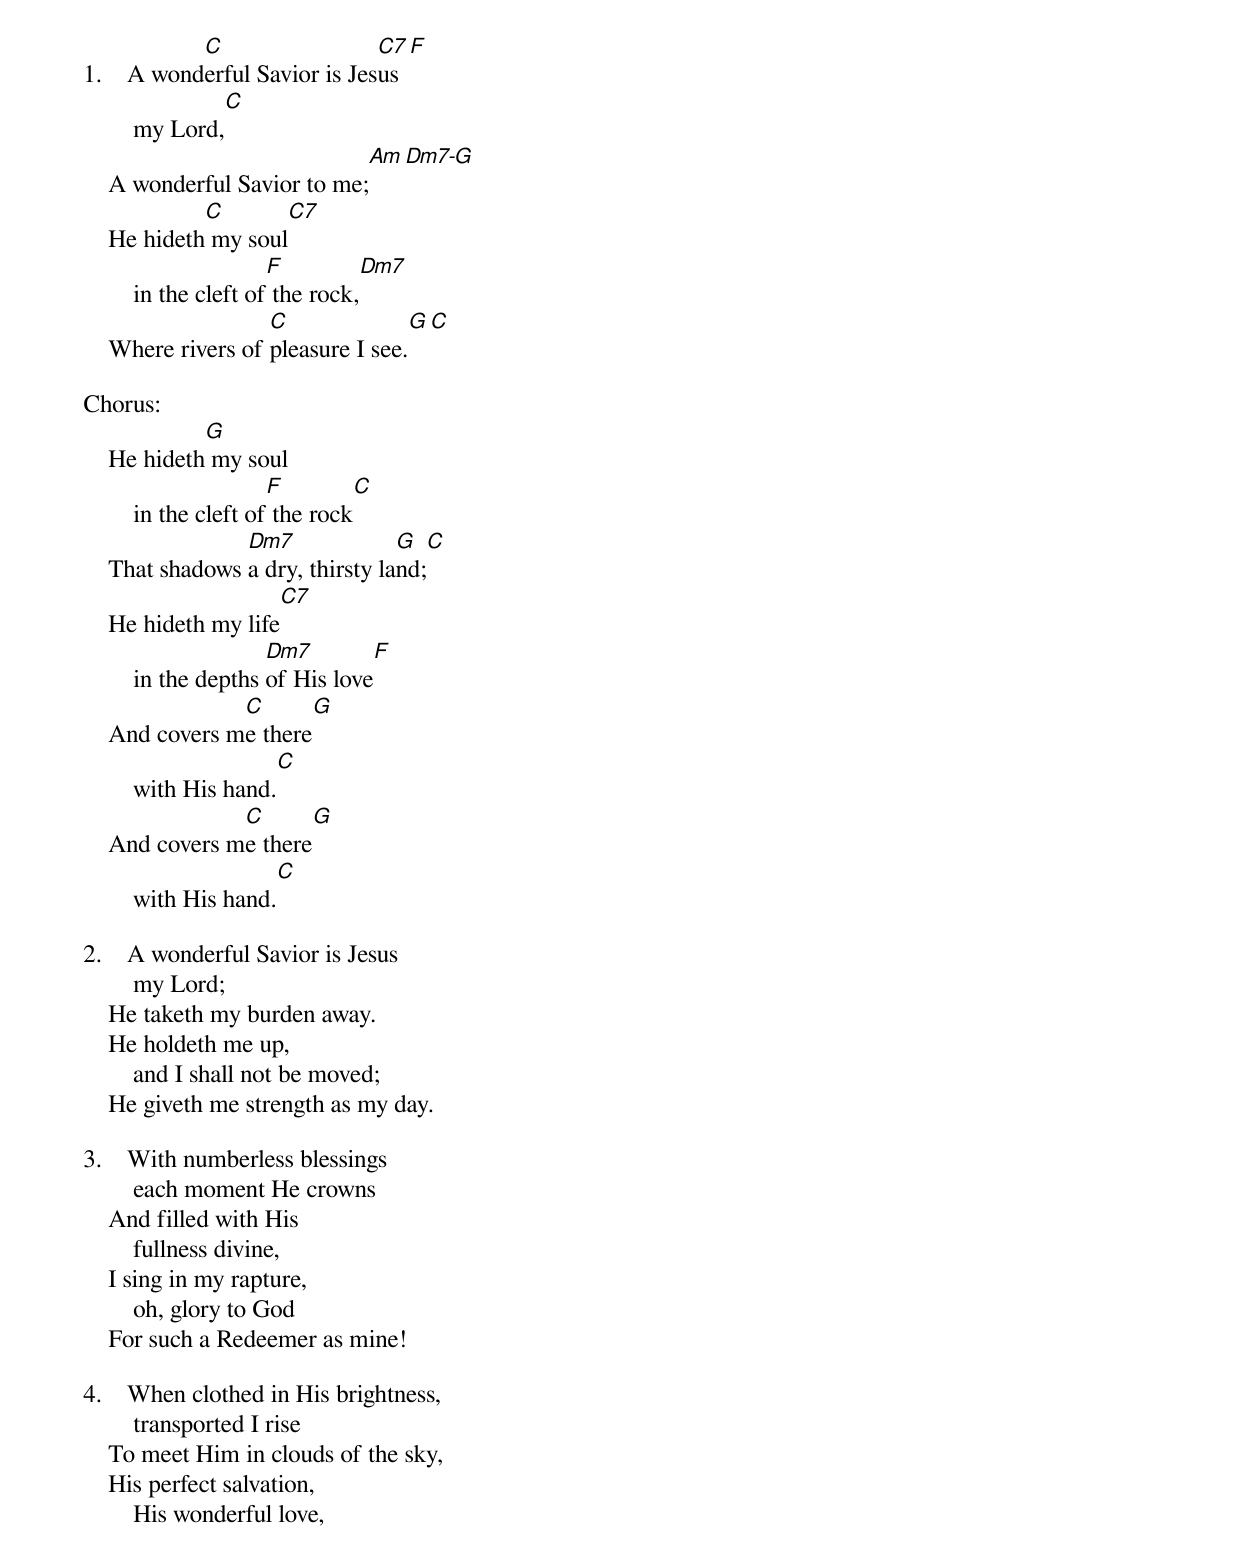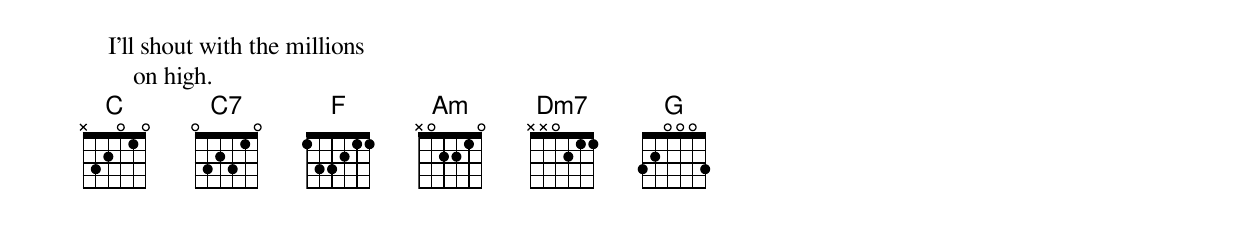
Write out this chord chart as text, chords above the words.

            C                  C7              F
1.    A wonderful Savior is Jesus
                 C
        my Lord,
                                  Am          Dm7-G
    A wonderful Savior to me;
             C                   C7
    He hideth my soul
                       F                 Dm7
        in the cleft of the rock,
                    C                 G                 C
    Where rivers of pleasure I see.

Chorus:
             G
    He hideth my soul
                       F                  C
        in the cleft of the rock
                 Dm7              G                   C
    That shadows a dry, thirsty land;
                                 C7
    He hideth my life
                      Dm7                  F
        in the depths of His love
                C                    G
    And covers me there
                           C
        with His hand.
                C                    G
    And covers me there
                           C
        with His hand.

2.    A wonderful Savior is Jesus
        my Lord;
    He taketh my burden away.
    He holdeth me up,
        and I shall not be moved;
    He giveth me strength as my day.

3.    With numberless blessings
        each moment He crowns
    And filled with His
        fullness divine,
    I sing in my rapture,
        oh, glory to God
    For such a Redeemer as mine!

4.    When clothed in His brightness,
        transported I rise
    To meet Him in clouds of the sky,
    His perfect salvation,
        His wonderful love,
    I’ll shout with the millions
        on high.
